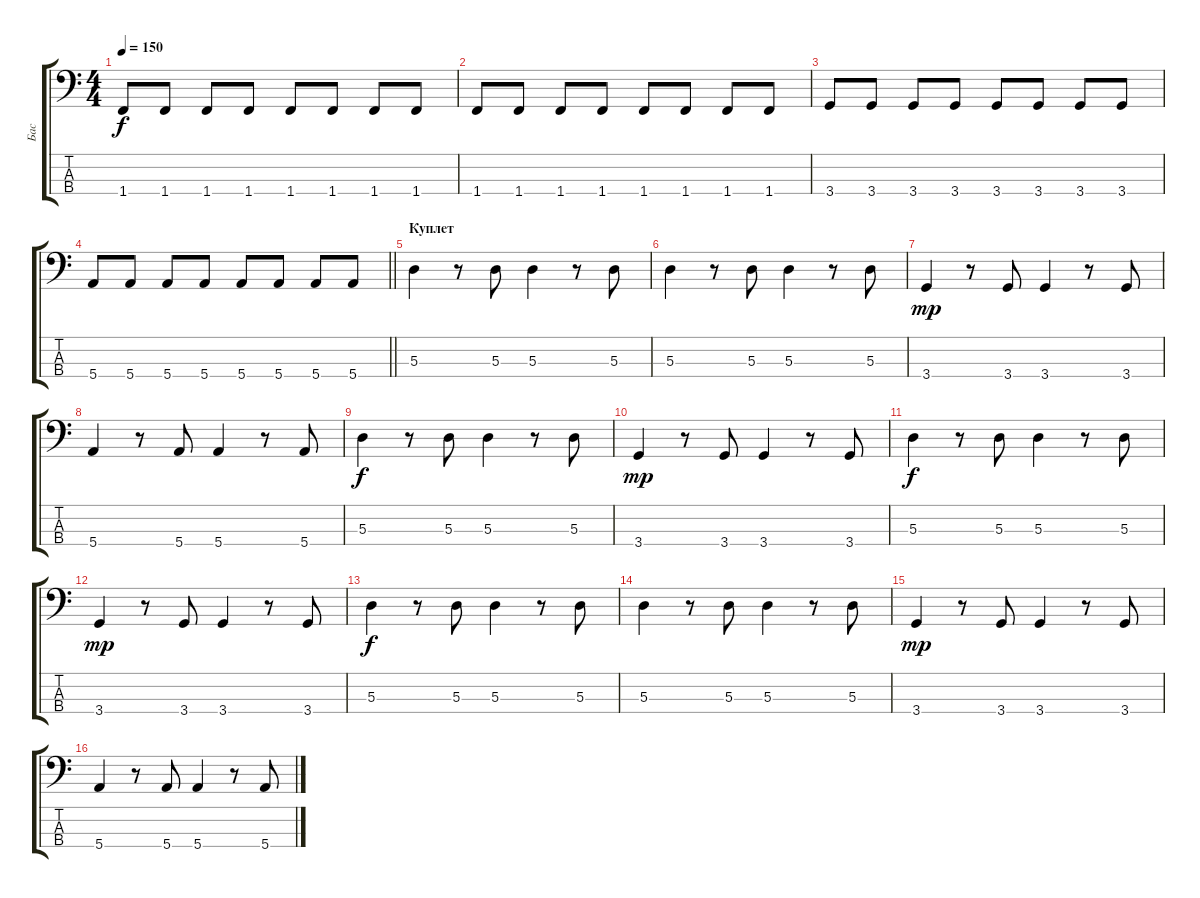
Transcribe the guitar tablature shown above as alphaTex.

\track ("Бас" "Бас") {instrument electricbassfinger}
\staff {score tabs}
\tuning (G2 D2 A1 E1) {hide}
\ts (4 4)
\tempo 150
\clef f4
\ks c
1.4.8{dy f} 1.4.8 1.4.8 1.4.8 1.4.8 1.4.8 1.4.8 1.4.8 |
1.4.8 1.4.8 1.4.8 1.4.8 1.4.8 1.4.8 1.4.8 1.4.8 |
3.4.8 3.4.8 3.4.8 3.4.8 3.4.8 3.4.8 3.4.8 3.4.8 |
\barLineRight lightlight
5.4.8 5.4.8 5.4.8 5.4.8 5.4.8 5.4.8 5.4.8 5.4.8 |
\section ("" "Куплет")
5.3.4 r.8 5.3.8 5.3.4 r.8 5.3.8 |
5.3.4 r.8 5.3.8 5.3.4 r.8 5.3.8 |
3.4.4{dy mp} r.8 3.4.8 3.4.4 r.8 3.4.8 |
5.4.4 r.8 5.4.8 5.4.4 r.8 5.4.8 |
5.3.4{dy f} r.8 5.3.8 5.3.4 r.8 5.3.8 |
3.4.4{dy mp} r.8 3.4.8 3.4.4 r.8 3.4.8 |
5.3.4{dy f} r.8 5.3.8 5.3.4 r.8 5.3.8 |
3.4.4{dy mp} r.8 3.4.8 3.4.4 r.8 3.4.8 |
5.3.4{dy f} r.8 5.3.8 5.3.4 r.8 5.3.8 |
5.3.4 r.8 5.3.8 5.3.4 r.8 5.3.8 |
3.4.4{dy mp} r.8 3.4.8 3.4.4 r.8 3.4.8 |
5.4.4 r.8 5.4.8 5.4.4 r.8 5.4.8
